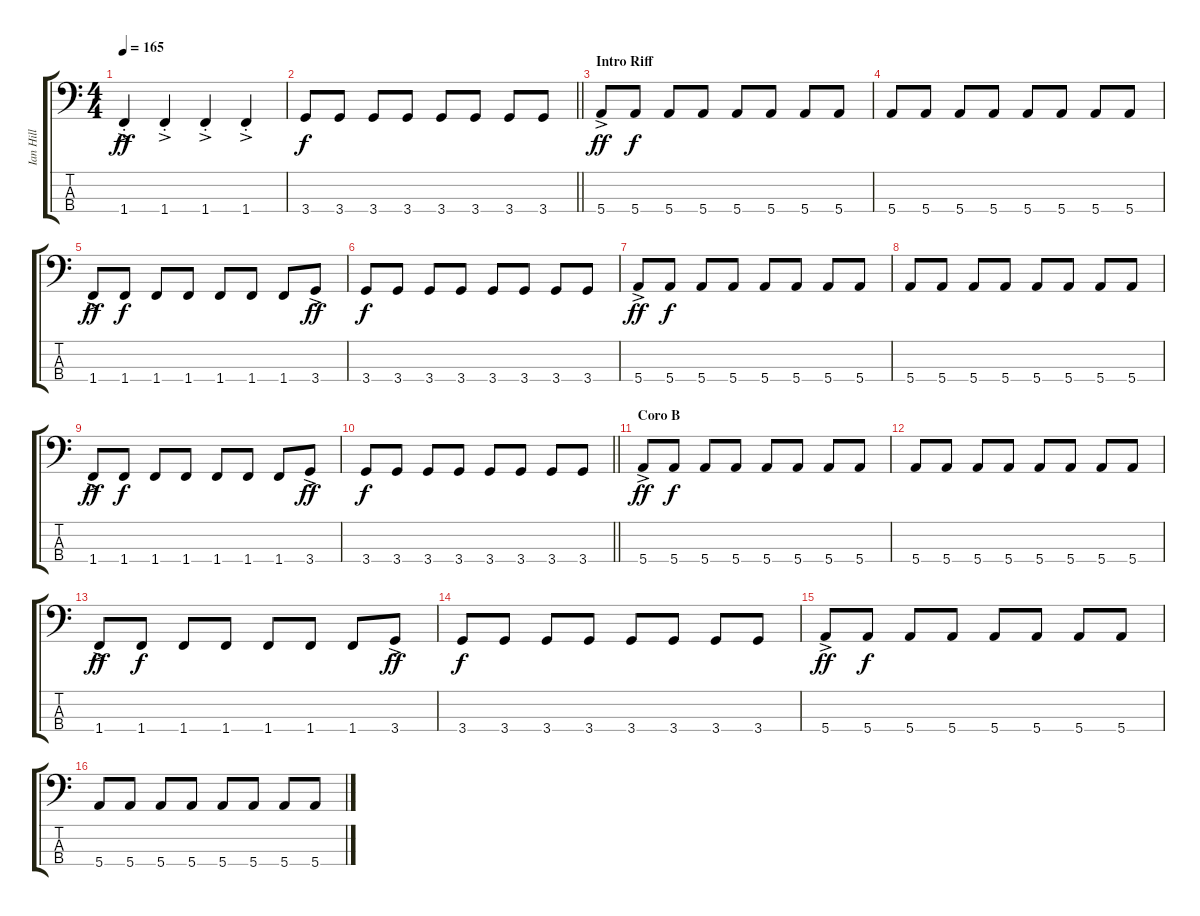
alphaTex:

\track ("Ian Hill" "Ian Hill") {instrument electricbassfinger}
\staff {score tabs}
\tuning (G2 D2 A1 E1) {hide}
\ts (4 4)
\tempo 165
\clef f4
\ks c
1.4{ac st}.4{dy ff} 1.4{ac st}.4 1.4{ac st}.4 1.4{ac st}.4 |
\barLineRight lightlight
3.4.8{dy f} 3.4.8 3.4.8 3.4.8 3.4.8 3.4.8 3.4.8 3.4.8 |
\section ("" "Intro Riff")
5.4{ac}.8{dy ff} 5.4.8{dy f} 5.4.8 5.4.8 5.4.8 5.4.8 5.4.8 5.4.8 |
5.4.8 5.4.8 5.4.8 5.4.8 5.4.8 5.4.8 5.4.8 5.4.8 |
1.4{ac}.8{dy ff} 1.4.8{dy f} 1.4.8 1.4.8 1.4.8 1.4.8 1.4.8 3.4{ac}.8{dy ff} |
3.4.8{dy f} 3.4.8 3.4.8 3.4.8 3.4.8 3.4.8 3.4.8 3.4.8 |
5.4{ac}.8{dy ff} 5.4.8{dy f} 5.4.8 5.4.8 5.4.8 5.4.8 5.4.8 5.4.8 |
5.4.8 5.4.8 5.4.8 5.4.8 5.4.8 5.4.8 5.4.8 5.4.8 |
1.4{ac}.8{dy ff} 1.4.8{dy f} 1.4.8 1.4.8 1.4.8 1.4.8 1.4.8 3.4{ac}.8{dy ff} |
\barLineRight lightlight
3.4.8{dy f} 3.4.8 3.4.8 3.4.8 3.4.8 3.4.8 3.4.8 3.4.8 |
\section ("" "Coro B")
5.4{ac}.8{dy ff} 5.4.8{dy f} 5.4.8 5.4.8 5.4.8 5.4.8 5.4.8 5.4.8 |
5.4.8 5.4.8 5.4.8 5.4.8 5.4.8 5.4.8 5.4.8 5.4.8 |
1.4{ac}.8{dy ff} 1.4.8{dy f} 1.4.8 1.4.8 1.4.8 1.4.8 1.4.8 3.4{ac}.8{dy ff} |
3.4.8{dy f} 3.4.8 3.4.8 3.4.8 3.4.8 3.4.8 3.4.8 3.4.8 |
5.4{ac}.8{dy ff} 5.4.8{dy f} 5.4.8 5.4.8 5.4.8 5.4.8 5.4.8 5.4.8 |
5.4.8 5.4.8 5.4.8 5.4.8 5.4.8 5.4.8 5.4.8 5.4.8
